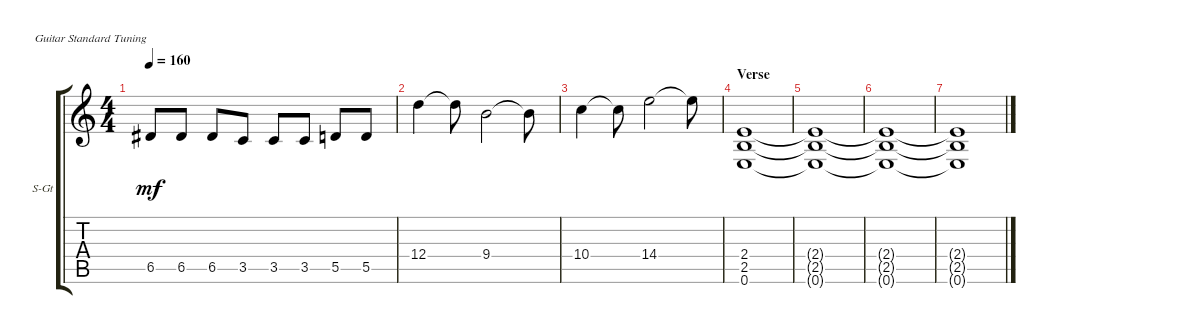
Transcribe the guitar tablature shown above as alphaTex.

\defaultSystemsLayout 4
\bracketExtendMode groupsimilarinstruments
\firstSystemTrackNameOrientation horizontal
\otherSystemsTrackNameOrientation horizontal
\track ("Solo Guitar" "S-Gt") {instrument distortionguitar}
\staff {score tabs}
\tuning (E4 B3 G3 D3 A2 E2)
\ts (4 4)
\tempo 160
\clef g2
\ks c
6.5.8{dy mf} 6.5.8 6.5.8 3.5.8 3.5.8 3.5.8 5.5.8 5.5.8 |
12.4.4 12.4{t}.8 9.4.2 9.4{t}.8 |
10.4.4 10.4{t}.8 14.4.2 14.4{t}.8 |
\section ("" "Verse")
(0.6 2.5 2.4).1 |
(0.6{t} 2.5{t} 2.4{t}).1 |
(0.6{t} 2.5{t} 2.4{t}).1 |
(0.6{t} 2.5{t} 2.4{t}).1
